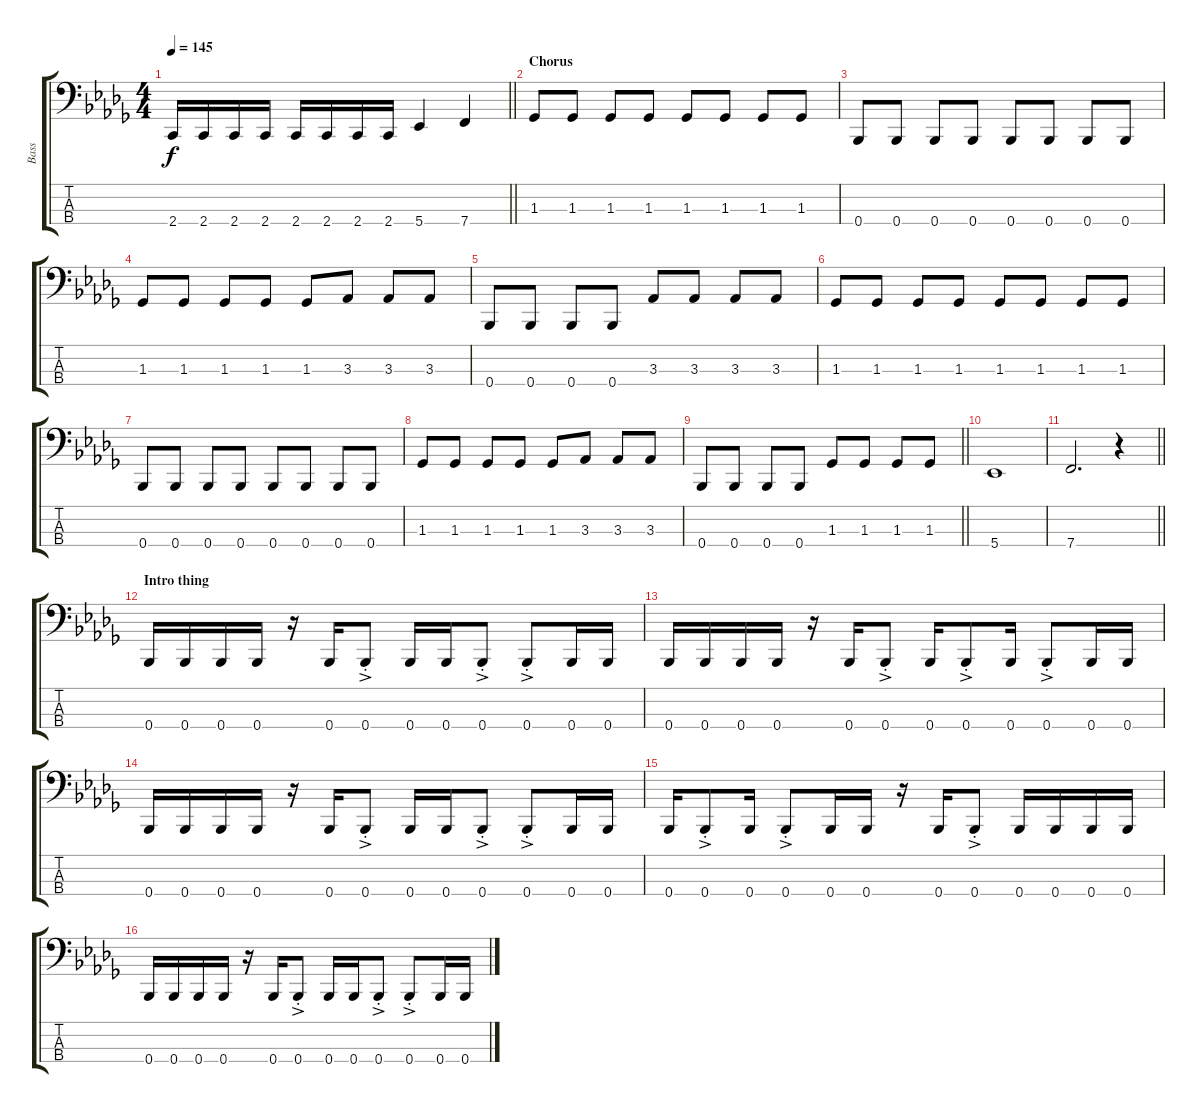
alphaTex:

\track ("Bass" "Bass") {instrument electricbassfinger}
\staff {score tabs}
\tuning (Eb2 Bb1 F1 Bb0) {hide}
\ts (4 4)
\tempo 145
\clef f4
\barLineRight lightlight
\ks bbminor
2.4.16{dy f} 2.4.16 2.4.16 2.4.16 2.4.16 2.4.16 2.4.16 2.4.16 5.4.4 7.4.4 |
\section ("" "Chorus")
1.3.8 1.3.8 1.3.8 1.3.8 1.3.8 1.3.8 1.3.8 1.3.8 |
0.4.8 0.4.8 0.4.8 0.4.8 0.4.8 0.4.8 0.4.8 0.4.8 |
1.3.8 1.3.8 1.3.8 1.3.8 1.3.8 3.3.8 3.3.8 3.3.8 |
0.4.8 0.4.8 0.4.8 0.4.8 3.3.8 3.3.8 3.3.8 3.3.8 |
1.3.8 1.3.8 1.3.8 1.3.8 1.3.8 1.3.8 1.3.8 1.3.8 |
0.4.8 0.4.8 0.4.8 0.4.8 0.4.8 0.4.8 0.4.8 0.4.8 |
1.3.8 1.3.8 1.3.8 1.3.8 1.3.8 3.3.8 3.3.8 3.3.8 |
\barLineRight lightlight
0.4.8 0.4.8 0.4.8 0.4.8 1.3.8 1.3.8 1.3.8 1.3.8 |
5.4.1 |
\barLineRight lightlight
7.4.2{d} r.4 |
\section ("" "Intro thing")
0.4.16 0.4.16 0.4.16 0.4.16 r.16 0.4.16 0.4{ac st}.8 0.4.16 0.4.16 0.4{ac st}.8 0.4{ac st}.8 0.4.16 0.4.16 |
0.4.16 0.4.16 0.4.16 0.4.16 r.16 0.4.16 0.4{ac st}.8 0.4.16 0.4{ac st}.8 0.4.16 0.4{ac st}.8 0.4.16 0.4.16 |
0.4.16 0.4.16 0.4.16 0.4.16 r.16 0.4.16 0.4{ac st}.8 0.4.16 0.4.16 0.4{ac st}.8 0.4{ac st}.8 0.4.16 0.4.16 |
0.4.16 0.4{ac st}.8 0.4.16 0.4{ac st}.8 0.4.16 0.4.16 r.16 0.4.16 0.4{ac st}.8 0.4.16 0.4.16 0.4.16 0.4.16 |
0.4.16 0.4.16 0.4.16 0.4.16 r.16 0.4.16 0.4{ac st}.8 0.4.16 0.4.16 0.4{ac st}.8 0.4{ac st}.8 0.4.16 0.4.16
